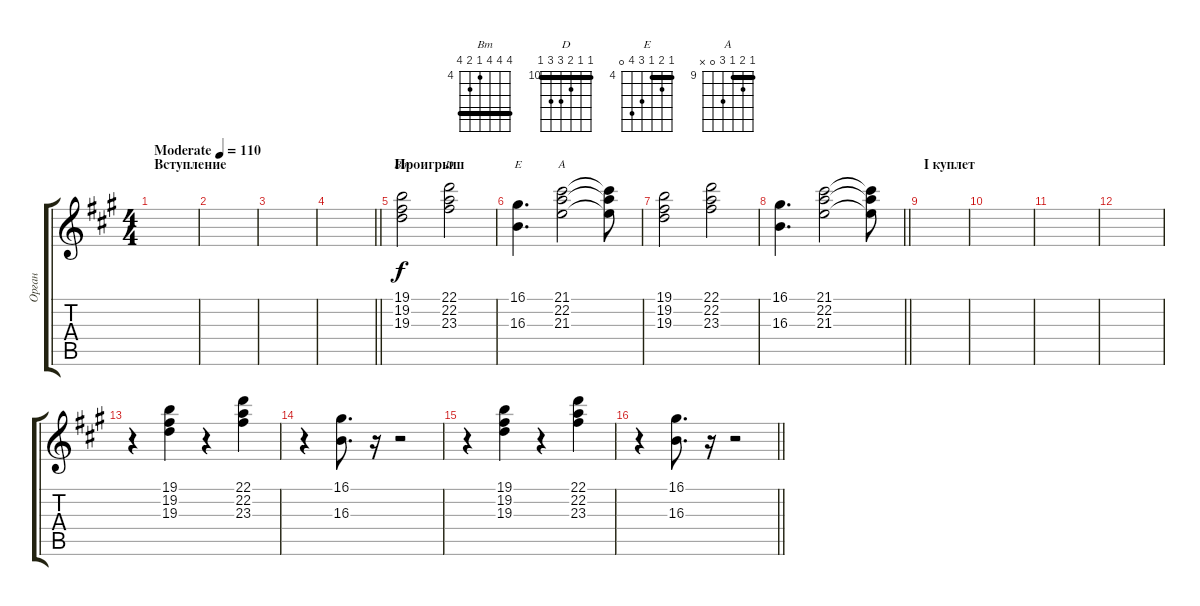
\track ("Орган" "Орган") {instrument rockorgan}
\staff {score tabs}
\tuning (E4 B3 G3 D3 A2 E2) {hide}
\chord ("Bm" 7 7 7 4 5 7) {firstfret 4 barre 7}
\chord ("D" 10 10 11 12 12 10) {firstfret 10 barre 10}
\chord ("E" 4 5 4 6 7 0) {firstfret 4 barre 4}
\chord ("A" 9 10 9 11 0 x) {firstfret 9 barre 9}
\ts (4 4)
\section ("" "Вступление")
\tempo (110 "Moderate")
\clef g2
\ks f#minor
|
|
|
\barLineRight lightlight
|
\section ("" "Проигрыш")
(19.1 19.2 19.3).2{ch "Bm"} (22.1 22.2 23.3).2{ch "D"} |
(16.1 16.3).4{d ch "E"} (21.1 22.2 21.3).2{ch "A"} (21.1{t} 22.2{t} 21.3{t}).8 |
(19.1 19.2 19.3).2 (22.1 22.2 23.3).2 |
\barLineRight lightlight
(16.1 16.3).4{d} (21.1 22.2 21.3).2 (21.1{t} 22.2{t} 21.3{t}).8 |
\section ("" "I куплет")
|
|
|
|
r.4{volume 9} (19.1 19.2 19.3).4 r.4 (22.1 22.2 23.3).4 |
r.4 (16.1 16.3).8{d} r.16 r.2 |
r.4 (19.1 19.2 19.3).4 r.4 (22.1 22.2 23.3).4 |
\barLineRight lightlight
r.4 (16.1 16.3).8{d} r.16 r.2
